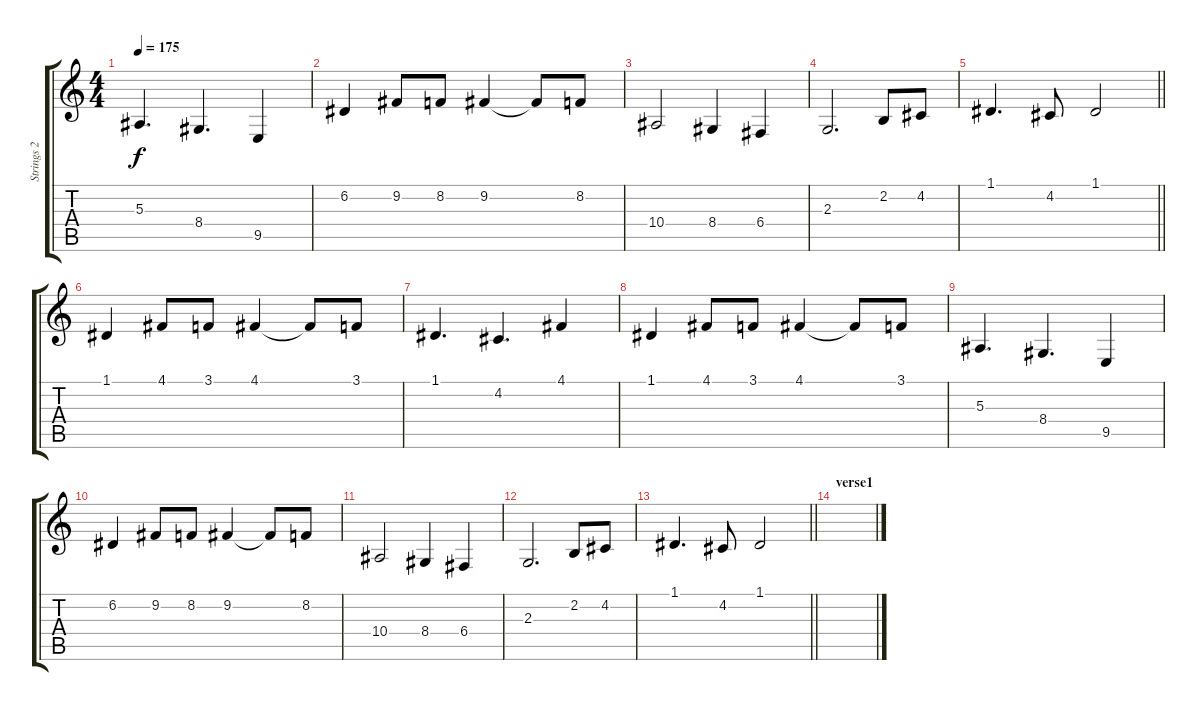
\track ("Strings 2" "Strings 2") {instrument stringensemble1}
\staff {score tabs}
\tuning (D4 A3 F3 C3 G2 C2) {hide}
\ts (4 4)
\tempo 175
\clef g2
\ks c
5.3.4{d dy f} 8.4.4{d} 9.5.4 |
6.2.4 9.2.8 8.2.8 9.2.4 9.2{t}.8 8.2.8 |
10.4.2 8.4.4 6.4.4 |
2.3.2{d} 2.2.8 4.2.8 |
\barLineRight lightlight
1.1.4{d} 4.2.8 1.1.2 |
1.1.4 4.1.8 3.1.8 4.1.4 4.1{t}.8 3.1.8 |
1.1.4{d} 4.2.4{d} 4.1.4 |
1.1.4 4.1.8 3.1.8 4.1.4 4.1{t}.8 3.1.8 |
5.3.4{d} 8.4.4{d} 9.5.4 |
6.2.4 9.2.8 8.2.8 9.2.4 9.2{t}.8 8.2.8 |
10.4.2 8.4.4 6.4.4 |
2.3.2{d} 2.2.8 4.2.8 |
\barLineRight lightlight
1.1.4{d} 4.2.8 1.1.2 |
\section ("" "verse1")
